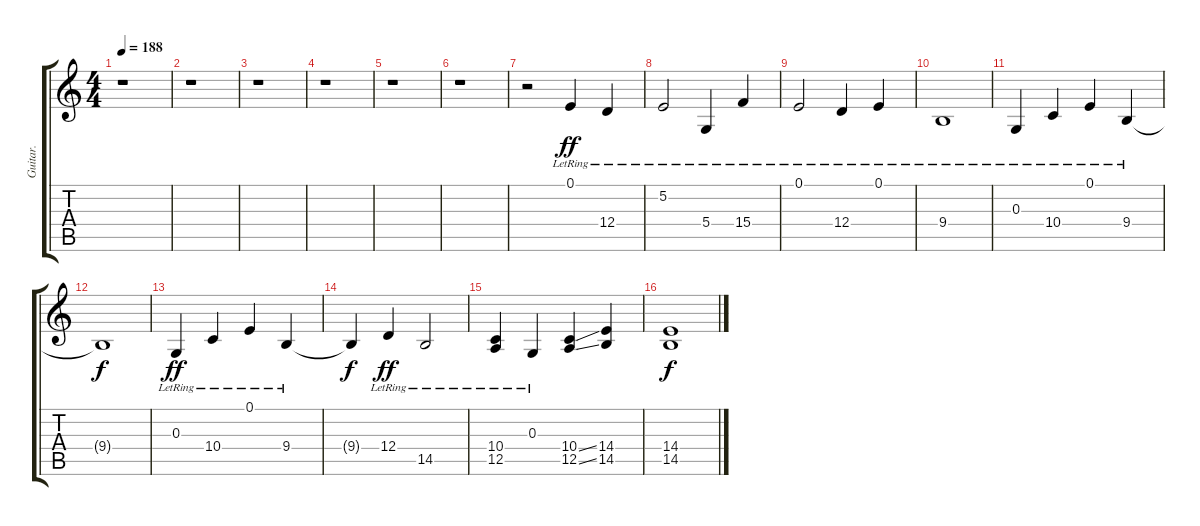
\track ("Guitar." "Guitar.") {instrument clavinet}
\staff {score tabs}
\tuning (E4 B3 G3 D3 A2 E2) {hide}
\ts (4 4)
\tempo 188
\clef g2
\ks c
r.1{dy f} |
r.1 |
r.1 |
r.1 |
r.1 |
r.1 |
r.2{balance 8 instrument harpsichord} 0.1{lr}.4{dy ff} 12.4{lr}.4 |
5.2{lr}.2 5.4{lr}.4 15.4{lr}.4 |
0.1{lr}.2 12.4{lr}.4 0.1{lr}.4 |
9.4{lr}.1 |
0.3{lr}.4{volume 16 instrument harpsichord} 10.4{lr}.4 0.1{lr}.4 9.4{lr}.4 |
9.4{t}.1{dy f} |
0.3{lr}.4{dy ff} 10.4{lr}.4 0.1{lr}.4 9.4{lr}.4 |
9.4{t}.4{dy f} 12.4{lr}.4{dy ff} 14.5{lr}.2 |
(10.4{lr} 12.5{lr}).4 0.3{lr}.4 (10.4{ss} 12.5{ss}).4 (14.4 14.5).4 |
(14.4{ss} 14.5{ss}).1{dy f}
